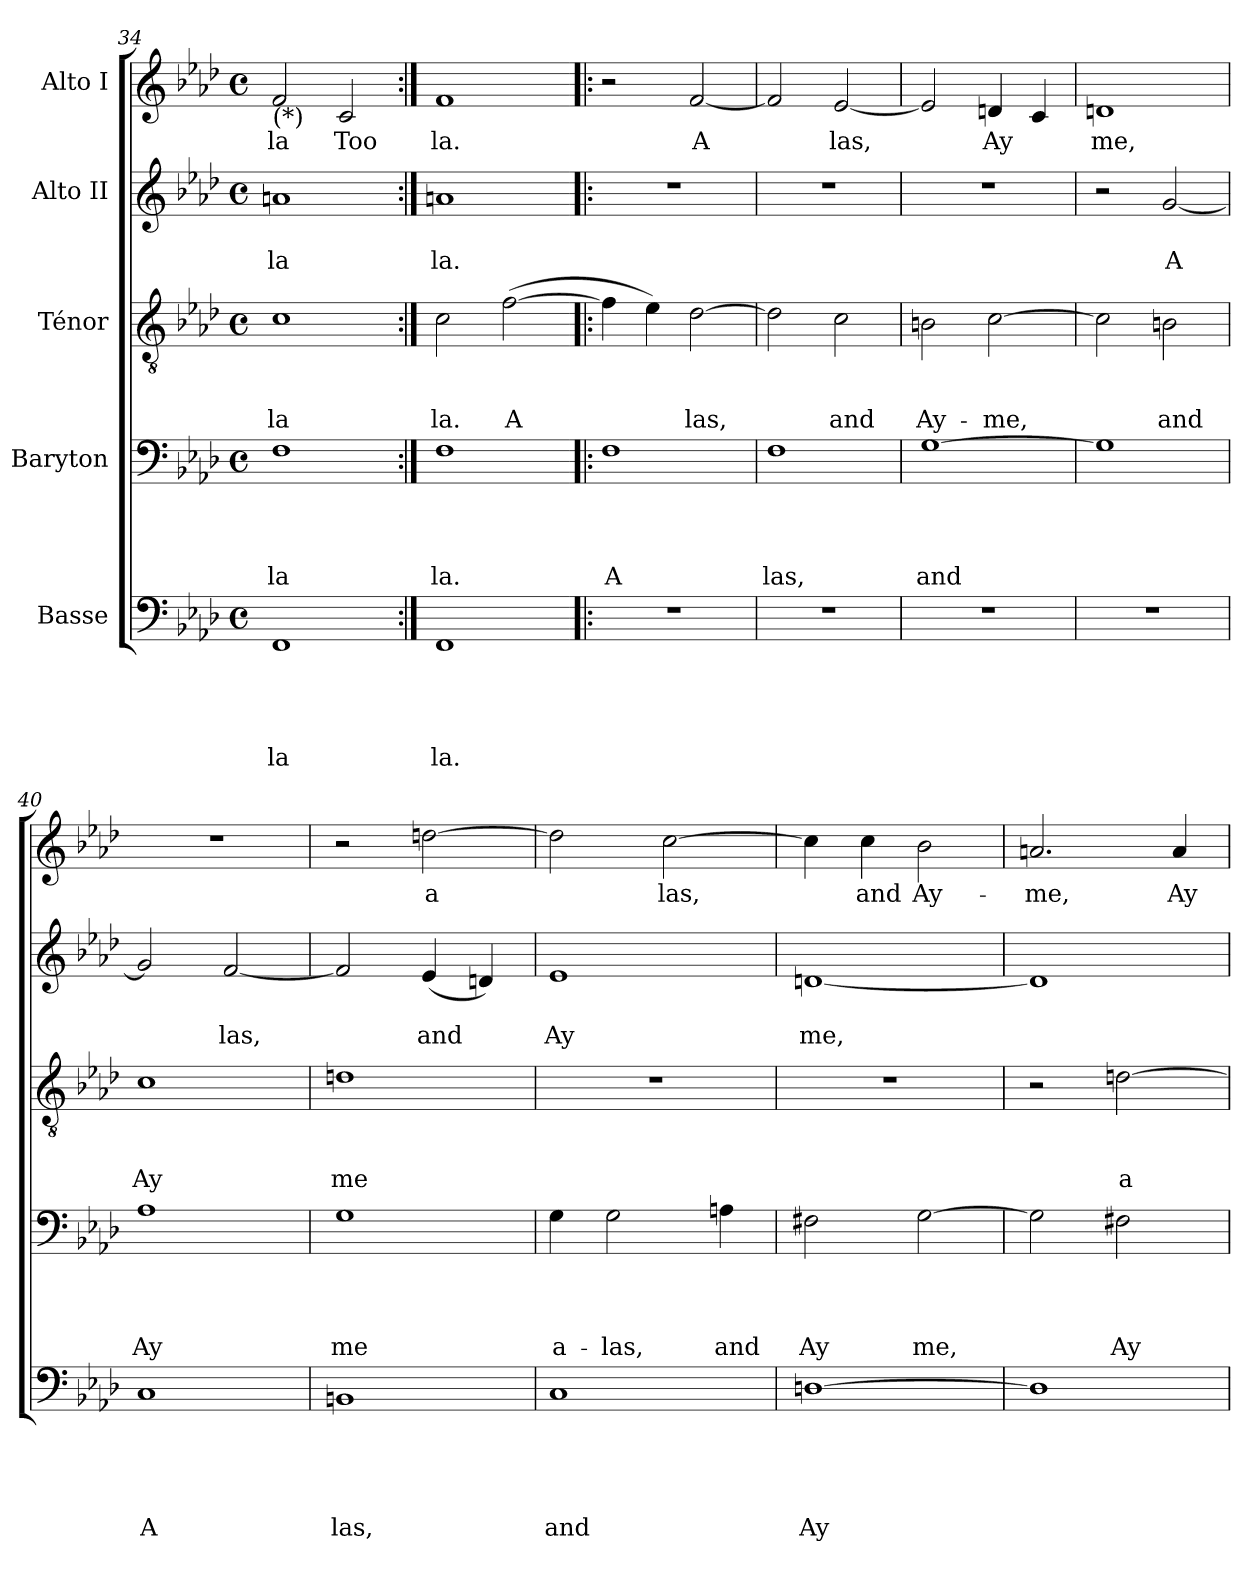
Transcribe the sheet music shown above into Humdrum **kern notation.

**kern	**text	**text	**text	**text	**text	**kern	**text	**text	**text	**text	**kern	**text	**text	**text	**kern	**text	**text	**kern	**text
*part5	*part5	*part5	*part5	*part5	*part5	*part4	*part4	*part4	*part4	*part4	*part3	*part3	*part3	*part3	*part2	*part2	*part2	*part1	*part1
*staff5	*staff5	*staff5	*staff5	*staff5	*staff5	*staff4	*staff4	*staff4	*staff4	*staff4	*staff3	*staff3	*staff3	*staff3	*staff2	*staff2	*staff2	*staff1	*staff1
*I"Basse	*	*	*	*	*	*I"Baryton	*	*	*	*	*I"Ténor	*	*	*	*I"Alto II	*	*	*I"Alto I	*
*clefF4	*	*	*	*	*	*clefF4	*	*	*	*	*clefGv2	*	*	*	*clefG2	*	*	*clefG2	*
*k[b-e-a-d-]	*	*	*	*	*	*k[b-e-a-d-]	*	*	*	*	*k[b-e-a-d-]	*	*	*	*k[b-e-a-d-]	*	*	*k[b-e-a-d-]	*
*A-:	*	*	*	*	*	*A-:	*	*	*	*	*A-:	*	*	*	*A-:	*	*	*A-:	*
*M4/4	*	*	*	*	*	*M4/4	*	*	*	*	*M4/4	*	*	*	*M4/4	*	*	*M4/4	*
*met(c)	*	*	*	*	*	*met(c)	*	*	*	*	*met(c)	*	*	*	*met(c)	*	*	*met(c)	*
=34	=34	=34	=34	=34	=34	=34	=34	=34	=34	=34	=34	=34	=34	=34	=34	=34	=34	=34	=34
!	!	!	!	!	!	!	!	!	!	!	!	!	!	!	!	!	!	!LO:TX:b:t=(*)	!
!	!	!	!	!	!LO:LY:b	!	!	!	!	!LO:LY:b	!	!	!	!LO:LY:b	!	!	!LO:LY:b	!	!LO:LY:b
1FF	.	.	.	.	la	1F	.	.	.	la	1c	.	.	la	1an	.	la	2f/	la
!	!	!	!	!	!	!	!	!	!	!	!	!	!	!	!	!	!	!	!LO:LY:b
.	.	.	.	.	.	.	.	.	.	.	.	.	.	.	.	.	.	2c/	Too
=35:|!	=35:|!	=35:|!	=35:|!	=35:|!	=35:|!	=35:|!	=35:|!	=35:|!	=35:|!	=35:|!	=35:|!	=35:|!	=35:|!	=35:|!	=35:|!	=35:|!	=35:|!	=35:|!	=35:|!
!	!	!	!	!	!LO:LY:b	!	!	!	!	!LO:LY:b	!	!	!	!LO:LY:b	!	!	!LO:LY:b	!	!LO:LY:b
1FF	.	.	.	.	la.	1F	.	.	.	la.	2c\	.	.	la.	1an	.	la.	1f	la.
!	!	!	!	!	!	!	!	!	!	!	!	!	!	!LO:LY:b	!	!	!	!	!
.	.	.	.	.	.	.	.	.	.	.	(>[>2f\	.	.	A	.	.	.	.	.
=36!|:	=36!|:	=36!|:	=36!|:	=36!|:	=36!|:	=36!|:	=36!|:	=36!|:	=36!|:	=36!|:	=36!|:	=36!|:	=36!|:	=36!|:	=36!|:	=36!|:	=36!|:	=36!|:	=36!|:
!	!	!	!	!	!	!	!	!	!	!LO:LY:b	!	!	!	!	!	!	!	!	!
1r	.	.	.	.	.	1F	.	.	.	A	4f\]	.	.	.	1r	.	.	2r	.
.	.	.	.	.	.	.	.	.	.	.	4e-\)	.	.	.	.	.	.	.	.
!	!	!	!	!	!	!	!	!	!	!	!	!	!	!LO:LY:b	!	!	!	!	!LO:LY:b
.	.	.	.	.	.	.	.	.	.	.	[>2d-\	.	.	las,	.	.	.	[<2f/	A
=37	=37	=37	=37	=37	=37	=37	=37	=37	=37	=37	=37	=37	=37	=37	=37	=37	=37	=37	=37
!	!	!	!	!	!	!	!	!	!	!LO:LY:b	!	!	!	!	!	!	!	!	!
1r	.	.	.	.	.	1F	.	.	.	las,	2d-\]	.	.	.	1r	.	.	2f/]	.
!	!	!	!	!	!	!	!	!	!	!	!	!	!	!LO:LY:b	!	!	!	!	!LO:LY:b
.	.	.	.	.	.	.	.	.	.	.	2c\	.	.	and	.	.	.	[<2e-/	las,
!!LO:PB:g=z
=38	=38	=38	=38	=38	=38	=38	=38	=38	=38	=38	=38	=38	=38	=38	=38	=38	=38	=38	=38
!	!	!	!	!	!	!	!	!	!	!LO:LY:b	!	!	!	!LO:LY:b	!	!	!	!	!
1r	.	.	.	.	.	[>1G	.	.	.	and	2Bn\	.	.	Ay-	1r	.	.	2e-/]	.
!	!	!	!	!	!	!	!	!	!	!	!	!	!	!LO:LY:b	!	!	!	!	!LO:LY:b
.	.	.	.	.	.	.	.	.	.	.	[>2c\	.	.	-me,	.	.	.	4dn/	Ay
.	.	.	.	.	.	.	.	.	.	.	.	.	.	.	.	.	.	4c/	.
=39	=39	=39	=39	=39	=39	=39	=39	=39	=39	=39	=39	=39	=39	=39	=39	=39	=39	=39	=39
!	!	!	!	!	!	!	!	!	!	!	!	!	!	!	!	!	!	!	!LO:LY:b
1r	.	.	.	.	.	1G]	.	.	.	.	2c\]	.	.	.	2r	.	.	1dn	me,
!	!	!	!	!	!	!	!	!	!	!	!	!	!	!LO:LY:b	!	!	!LO:LY:b	!	!
.	.	.	.	.	.	.	.	.	.	.	2Bn\	.	.	and	[<2g/	.	A	.	.
=40	=40	=40	=40	=40	=40	=40	=40	=40	=40	=40	=40	=40	=40	=40	=40	=40	=40	=40	=40
!	!	!	!	!	!LO:LY:b	!	!	!	!	!LO:LY:b	!	!	!	!LO:LY:b	!	!	!	!	!
1C	.	.	.	.	A	1A-	.	.	.	Ay	1c	.	.	Ay	2g/]	.	.	1r	.
!	!	!	!	!	!	!	!	!	!	!	!	!	!	!	!	!	!LO:LY:b	!	!
.	.	.	.	.	.	.	.	.	.	.	.	.	.	.	[<2f/	.	las,	.	.
=41	=41	=41	=41	=41	=41	=41	=41	=41	=41	=41	=41	=41	=41	=41	=41	=41	=41	=41	=41
!	!	!	!	!	!LO:LY:b	!	!	!	!	!LO:LY:b	!	!	!	!LO:LY:b	!	!	!	!	!
1BBn	.	.	.	.	las,	1G	.	.	.	me	1dn	.	.	me	2f/]	.	.	2r	.
!	!	!	!	!	!	!	!	!	!	!	!	!	!	!	!	!	!LO:LY:b	!	!LO:LY:b
.	.	.	.	.	.	.	.	.	.	.	.	.	.	.	(<4e-/	.	and	[>2ddn\	a
.	.	.	.	.	.	.	.	.	.	.	.	.	.	.	4dn/)	.	.	.	.
=42	=42	=42	=42	=42	=42	=42	=42	=42	=42	=42	=42	=42	=42	=42	=42	=42	=42	=42	=42
!	!	!	!	!	!LO:LY:b	!	!	!	!	!LO:LY:b	!	!	!	!	!	!	!LO:LY:b	!	!
1C	.	.	.	.	and	4G\	.	.	.	a-	1r	.	.	.	1e-	.	Ay	2dd\]	.
!	!	!	!	!	!	!	!	!	!	!LO:LY:b	!	!	!	!	!	!	!	!	!
.	.	.	.	.	.	2G\	.	.	.	-las,	.	.	.	.	.	.	.	.	.
!	!	!	!	!	!	!	!	!	!	!	!	!	!	!	!	!	!	!	!LO:LY:b
.	.	.	.	.	.	.	.	.	.	.	.	.	.	.	.	.	.	[>2cc\	las,
!	!	!	!	!	!	!	!	!	!	!LO:LY:b	!	!	!	!	!	!	!	!	!
.	.	.	.	.	.	4An\	.	.	.	and	.	.	.	.	.	.	.	.	.
!!LO:LB:g=z
=43	=43	=43	=43	=43	=43	=43	=43	=43	=43	=43	=43	=43	=43	=43	=43	=43	=43	=43	=43
!	!	!	!	!	!LO:LY:b	!	!	!	!	!LO:LY:b	!	!	!	!	!	!	!LO:LY:b	!	!
[>1Dn	.	.	.	.	Ay	2F#X\	.	.	.	Ay	1r	.	.	.	[<1dn	.	me,	4cc\]	.
!	!	!	!	!	!	!	!	!	!	!	!	!	!	!	!	!	!	!	!LO:LY:b
.	.	.	.	.	.	.	.	.	.	.	.	.	.	.	.	.	.	4cc\	and
!	!	!	!	!	!	!	!	!	!	!LO:LY:b	!	!	!	!	!	!	!	!	!LO:LY:b
.	.	.	.	.	.	[>2G\	.	.	.	me,	.	.	.	.	.	.	.	2b-\	Ay-
=44	=44	=44	=44	=44	=44	=44	=44	=44	=44	=44	=44	=44	=44	=44	=44	=44	=44	=44	=44
!	!	!	!	!	!	!	!	!	!	!	!	!	!	!	!	!	!	!	!LO:LY:b
1D]	.	.	.	.	.	2G\]	.	.	.	.	2r	.	.	.	1d]	.	.	2.an/	-me,
!	!	!	!	!	!	!	!	!	!	!LO:LY:b	!	!	!	!LO:LY:b	!	!	!	!	!
.	.	.	.	.	.	2F#X\	.	.	.	Ay-	[>2dn\	.	.	a	.	.	.	.	.
!	!	!	!	!	!	!	!	!	!	!	!	!	!	!	!	!	!	!	!LO:LY:b
.	.	.	.	.	.	.	.	.	.	.	.	.	.	.	.	.	.	4a/	Ay-
=	=	=	=	=	=	=	=	=	=	=	=	=	=	=	=	=	=	=	=
*-	*-	*-	*-	*-	*-	*-	*-	*-	*-	*-	*-	*-	*-	*-	*-	*-	*-	*-	*-
